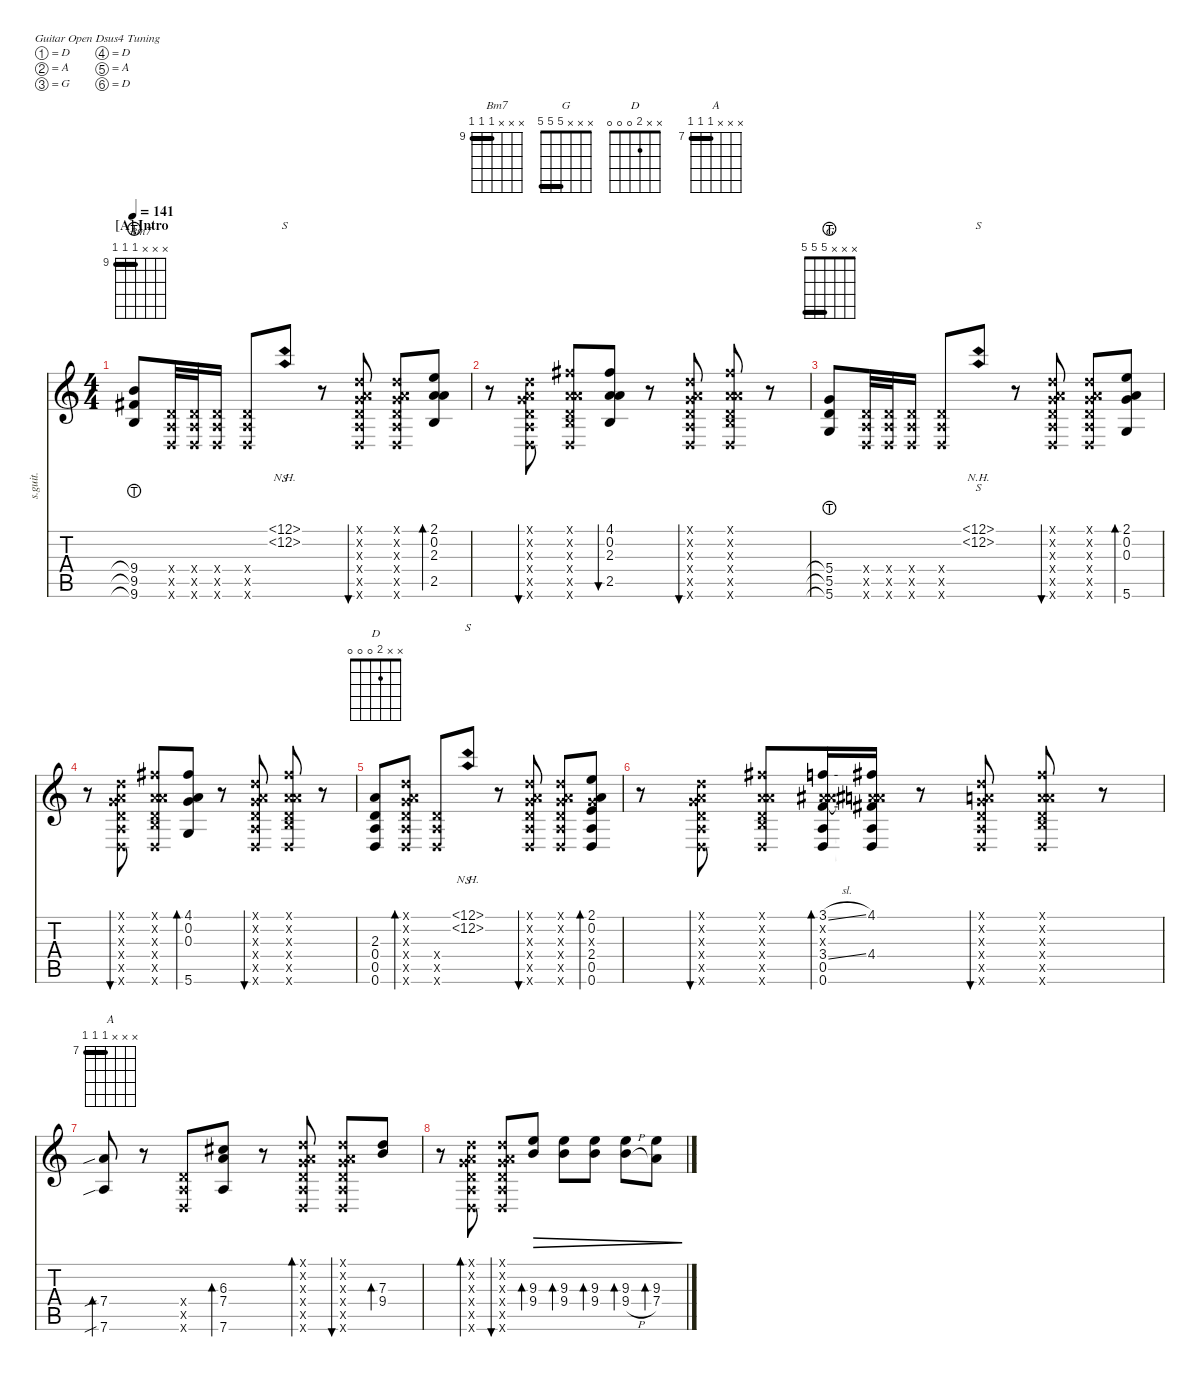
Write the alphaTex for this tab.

\defaultSystemsLayout 4
\hideDynamics
\bracketExtendMode nobrackets
\otherSystemsTrackNameOrientation horizontal
\chordDiagramsInScore
\track ("Steel Guitar" "s.guit.") {instrument acousticguitarsteel}
\staff {score tabs}
\tuning (D4 A3 G3 D3 A2 D2)
\chord ("Bm7" x x x 9 9 9) {firstfret 9 barre (9 9)}
\chord ("G" x x x 5 5 5) {barre (5 5)}
\chord ("D" x x 2 0 0 0)
\chord ("A" x x x 7 7 7) {firstfret 7 barre (7 7)}
\ts (4 4)
\section ("A" "Intro")
\tempo 141
\clef g2
\ks c
(9.6{lht} 9.5{lht acc #} 9.4{lht}).8{ch "Bm7" dy mf instrument acousticguitarsteel beam Up} (0.6{x} 0.5{x} 0.4{x}).32{beam Up} (0.6{x} 0.5{x} 0.4{x}).32{beam Up} (0.6{x} 0.5{x} 0.4{x}).16{beam Up} (0.6{x} 0.5{x} 0.4{x}).8{beam Up} (12.2{nh} 12.1{nh}).8{s beam Up} r.8{beam Up} (0.1{x} 0.2{x} 0.4{x} 0.3{x} 0.6{x} 0.5{x}).8{bu 30 beam Up} (0.6{x} 0.5{x} 0.4{x} 0.3{x} 0.2{x} 0.1{x}).8{beam Up} (2.5 2.3 0.2 2.1).8{bd 30 beam Up} |
r.8{beam Down} (0.6{x} 0.5{x} 0.4{x} 0.3{x} 0.2{x} 0.1{x}).8{bu 30 beam Up} (4.1{x acc #} 0.2{x} 2.3{x} 2.5{x} 0.4{x} 0.6{x}).8{beam Up} (4.1{acc #} 0.2 2.3 2.5).8{bu 30 beam Up} r.8{beam Up} (0.6{x} 0.5{x} 0.4{x} 0.3{x} 0.2{x} 0.1{x}).8{bu 30 beam Up} (4.1{x acc #} 0.2{x} 2.3{x} 2.5{x} 0.4{x} 0.6{x}).8{beam Up} r.8{beam Up} |
(5.6{lht} 5.5{lht} 5.4{lht}).8{ch "G" beam Up} (0.6{x} 0.5{x} 0.4{x}).32{beam Up} (0.6{x} 0.5{x} 0.4{x}).32{beam Up} (0.6{x} 0.5{x} 0.4{x}).16{beam Up} (0.6{x} 0.5{x} 0.4{x}).8{beam Up} (12.2{nh} 12.1{nh}).8{s beam Up} r.8{beam Up} (0.1{x} 0.2{x} 0.4{x} 0.3{x} 0.6{x} 0.5{x}).8{bu 30 beam Up} (0.6{x} 0.5{x} 0.4{x} 0.3{x} 0.2{x} 0.1{x}).8{beam Up} (5.6 2.1 0.2 0.3).8{bd 30 beam Up} |
r.8{beam Down} (0.6{x} 0.5{x} 0.4{x} 0.3{x} 0.2{x} 0.1{x}).8{bu 30 beam Up} (4.1{x acc #} 0.2{x} 2.3{x} 2.5{x} 0.4{x} 0.6{x}).8{beam Up} (4.1{acc #} 0.2 0.3 5.6).8{bd 30 beam Up} r.8{beam Up} (0.6{x} 0.5{x} 0.4{x} 0.3{x} 0.2{x} 0.1{x}).8{bu 30 beam Up} (4.1{x acc #} 0.2{x} 2.3{x} 2.5{x} 0.4{x} 0.6{x}).8{beam Up} r.8{beam Up} |
(2.3 0.6 0.5 0.4).8{ch "D" beam Up} (0.6{x} 0.5{x} 0.4{x} 0.3{x} 0.2{x} 0.1{x}).8{bd 30 beam Up} (0.6{x} 0.5{x} 0.4{x}).8{beam Up} (12.2{nh} 12.1{nh}).8{s beam Up} r.8{beam Up} (0.1{x} 0.2{x} 0.4{x} 0.3{x} 0.6{x} 0.5{x}).8{bu 30 beam Up} (0.6{x} 0.5{x} 0.4{x} 0.3{x} 0.2{x} 0.1{x}).8{beam Up} (0.5 0.3{x} 0.2 2.1 0.6 2.4).8{bd 30 beam Up} |
r.8{beam Down} (0.6{x} 0.5{x} 0.4{x} 0.3{x} 0.2{x} 0.1{x}).8{bu 30 beam Up} (4.1{x acc #} 0.2{x} 2.3{x} 2.5{x} 0.4{x} 0.6{x}).8{beam Up} (3.1{sl} 0.2{x} 3.3{x acc #} 0.5 0.6 3.4{sl}).16{bd 30 beam Up} (4.1{acc #} 0.2{x t} 3.3{x t acc #} 4.4{acc #} 0.6{t} 0.5{t}).16{beam Up} r.8{beam Up} (0.6{x} 0.5{x} 0.4{x} 0.3{x} 0.2{x} 0.1{x}).8{bu 30 beam Up} (4.1{x acc #} 0.2{x} 2.3{x} 2.5{x} 0.4{x} 0.6{x}).8{beam Up} r.8{beam Up} |
(7.4{sib} 7.6{sib}).8{bd 30 ch "A" beam Up} r.8{beam Up} (0.6{x} 0.5{x} 0.4{x}).8{beam Up} (6.3{acc #} 7.4 7.6).8{bd 30 beam Up} r.8{beam Up} (0.6{x} 0.5{x} 0.4{x} 0.3{x} 0.2{x} 0.1{x}).8{bd 30 beam Up} (0.6{x} 0.5{x} 0.4{x} 0.3{x} 0.2{x} 0.1{x}).8{bu 30 beam Up} (7.3 9.4).8{bd 30 beam Up} |
r.8{beam Down} (0.6{x} 0.5{x} 0.4{x} 0.3{x} 0.2{x} 0.1{x}).8{bd 30 beam Up} (0.6{x} 0.5{x} 0.4{x} 0.3{x} 0.2{x} 0.1{x}).8{bu 30 beam Up} (9.3 9.4).8{bd 30 dec beam Up} (9.3 9.4).8{bd 30 dec beam Down} (9.4 9.3).8{bd 30 dec beam Down} (9.4{h} 9.3).8{bd 30 dec beam Down} (7.4 9.3).8{bd 30 dec beam Down}
